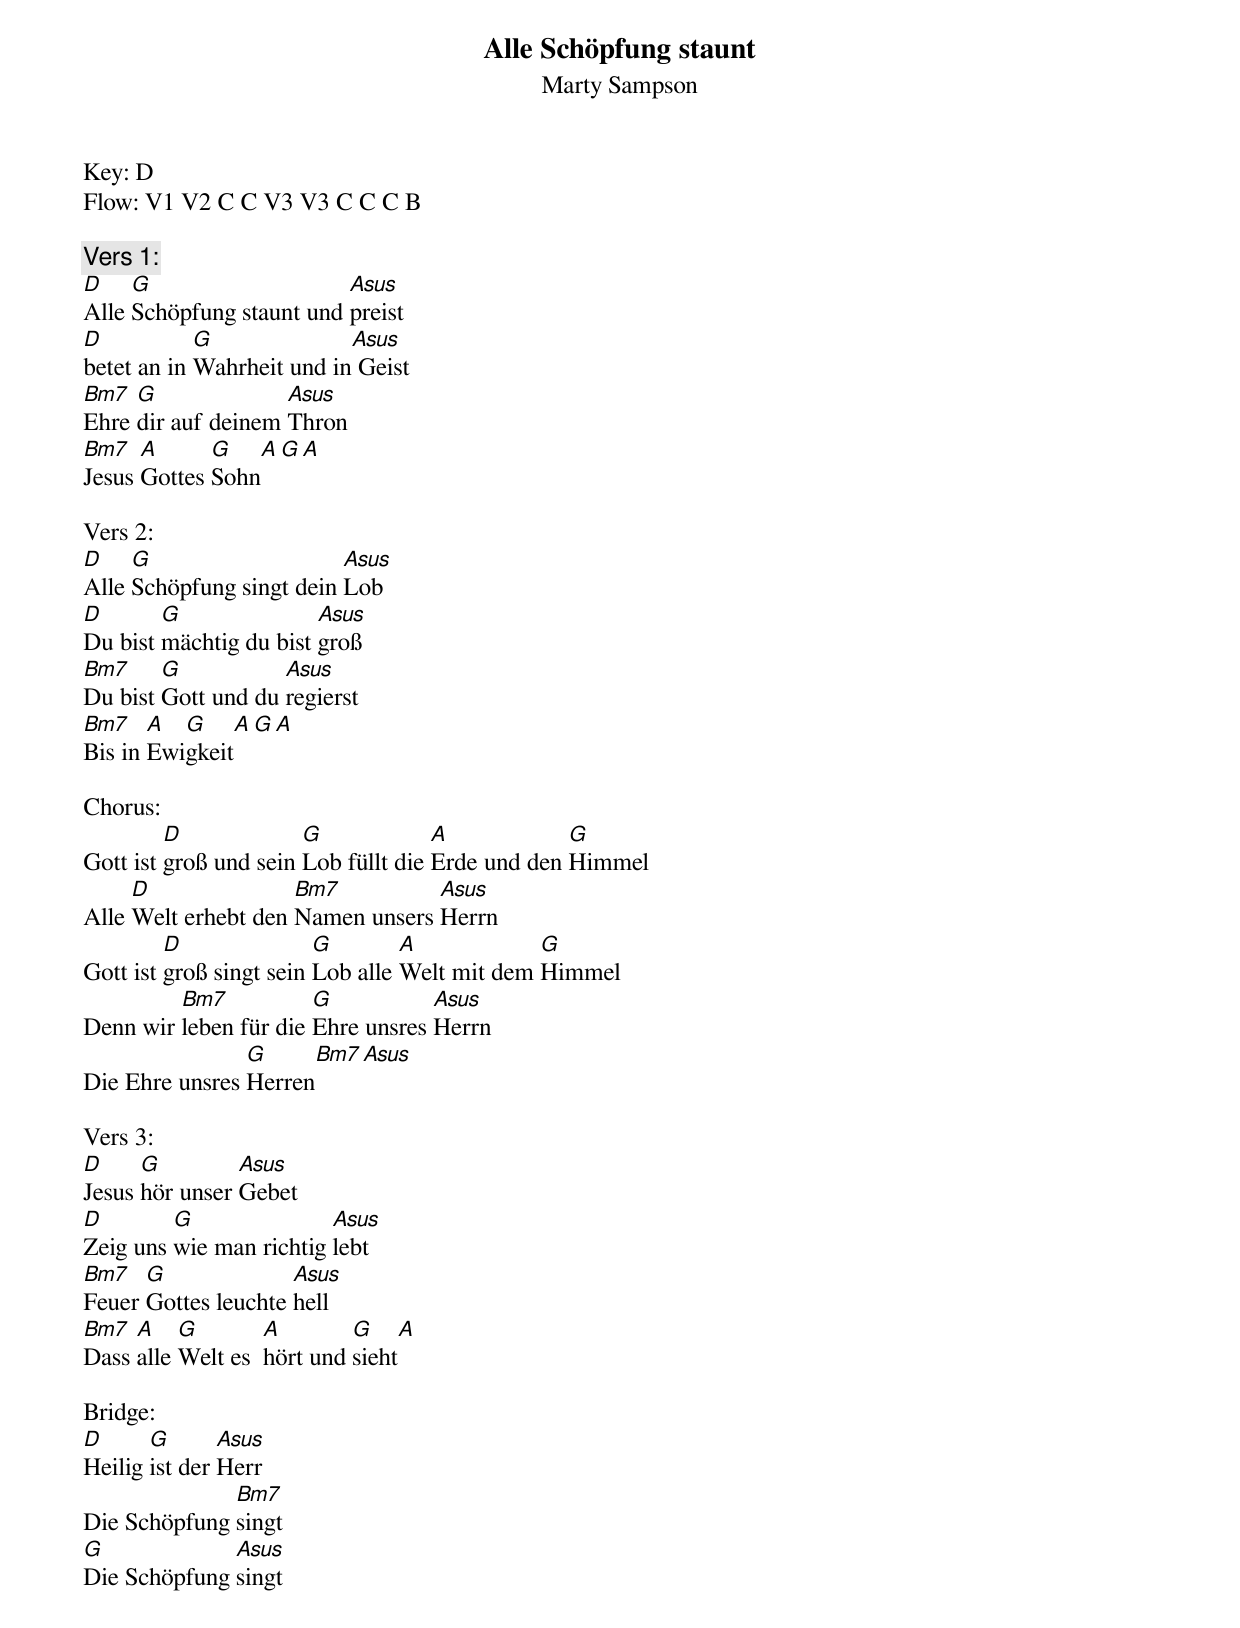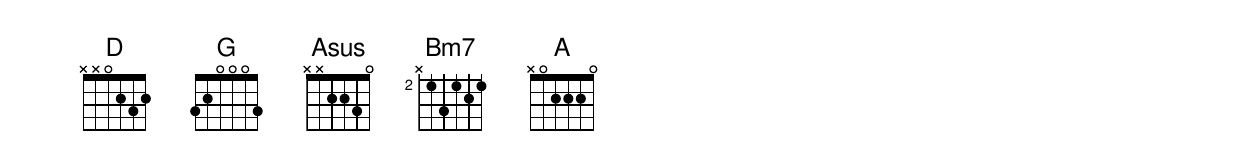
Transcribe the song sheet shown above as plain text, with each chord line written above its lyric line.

Alle Schöpfung staunt
Marty Sampson
Key: D
Flow: V1 V2 C C V3 V3 C C C B

Vers 1:
D    G                    Asus
Alle Schöpfung staunt und preist
D           G              Asus
betet an in Wahrheit und in Geist
Bm7  G              Asus
Ehre dir auf deinem Thron
Bm7   A      G    A G A
Jesus Gottes Sohn

Vers 2:
D    G                    Asus
Alle Schöpfung singt dein Lob
D       G               Asus
Du bist mächtig du bist groß
Bm7     G           Asus
Du bist Gott und du regierst
Bm7    A  G        A G A
Bis in Ewigkeit

Chorus:
         D             G             A            G
Gott ist groß und sein Lob füllt die Erde und den Himmel
     D               Bm7          Asus
Alle Welt erhebt den Namen unsers Herrn
         D               G        A            G
Gott ist groß singt sein Lob alle Welt mit dem Himmel
         Bm7           G           Asus
Denn wir leben für die Ehre unsres Herrn
                G      Bm7 Asus
Die Ehre unsres Herren

Vers 3:
D     G         Asus
Jesus hör unser Gebet
D        G               Asus
Zeig uns wie man richtig lebt
Bm7   G              Asus
Feuer Gottes leuchte hell
Bm7  A    G        A        G     A
Dass alle Welt es  hört und sieht

Bridge:
D      G       Asus
Heilig ist der Herr
              Bm7
Die Schöpfung singt
G             Asus
Die Schöpfung singt
